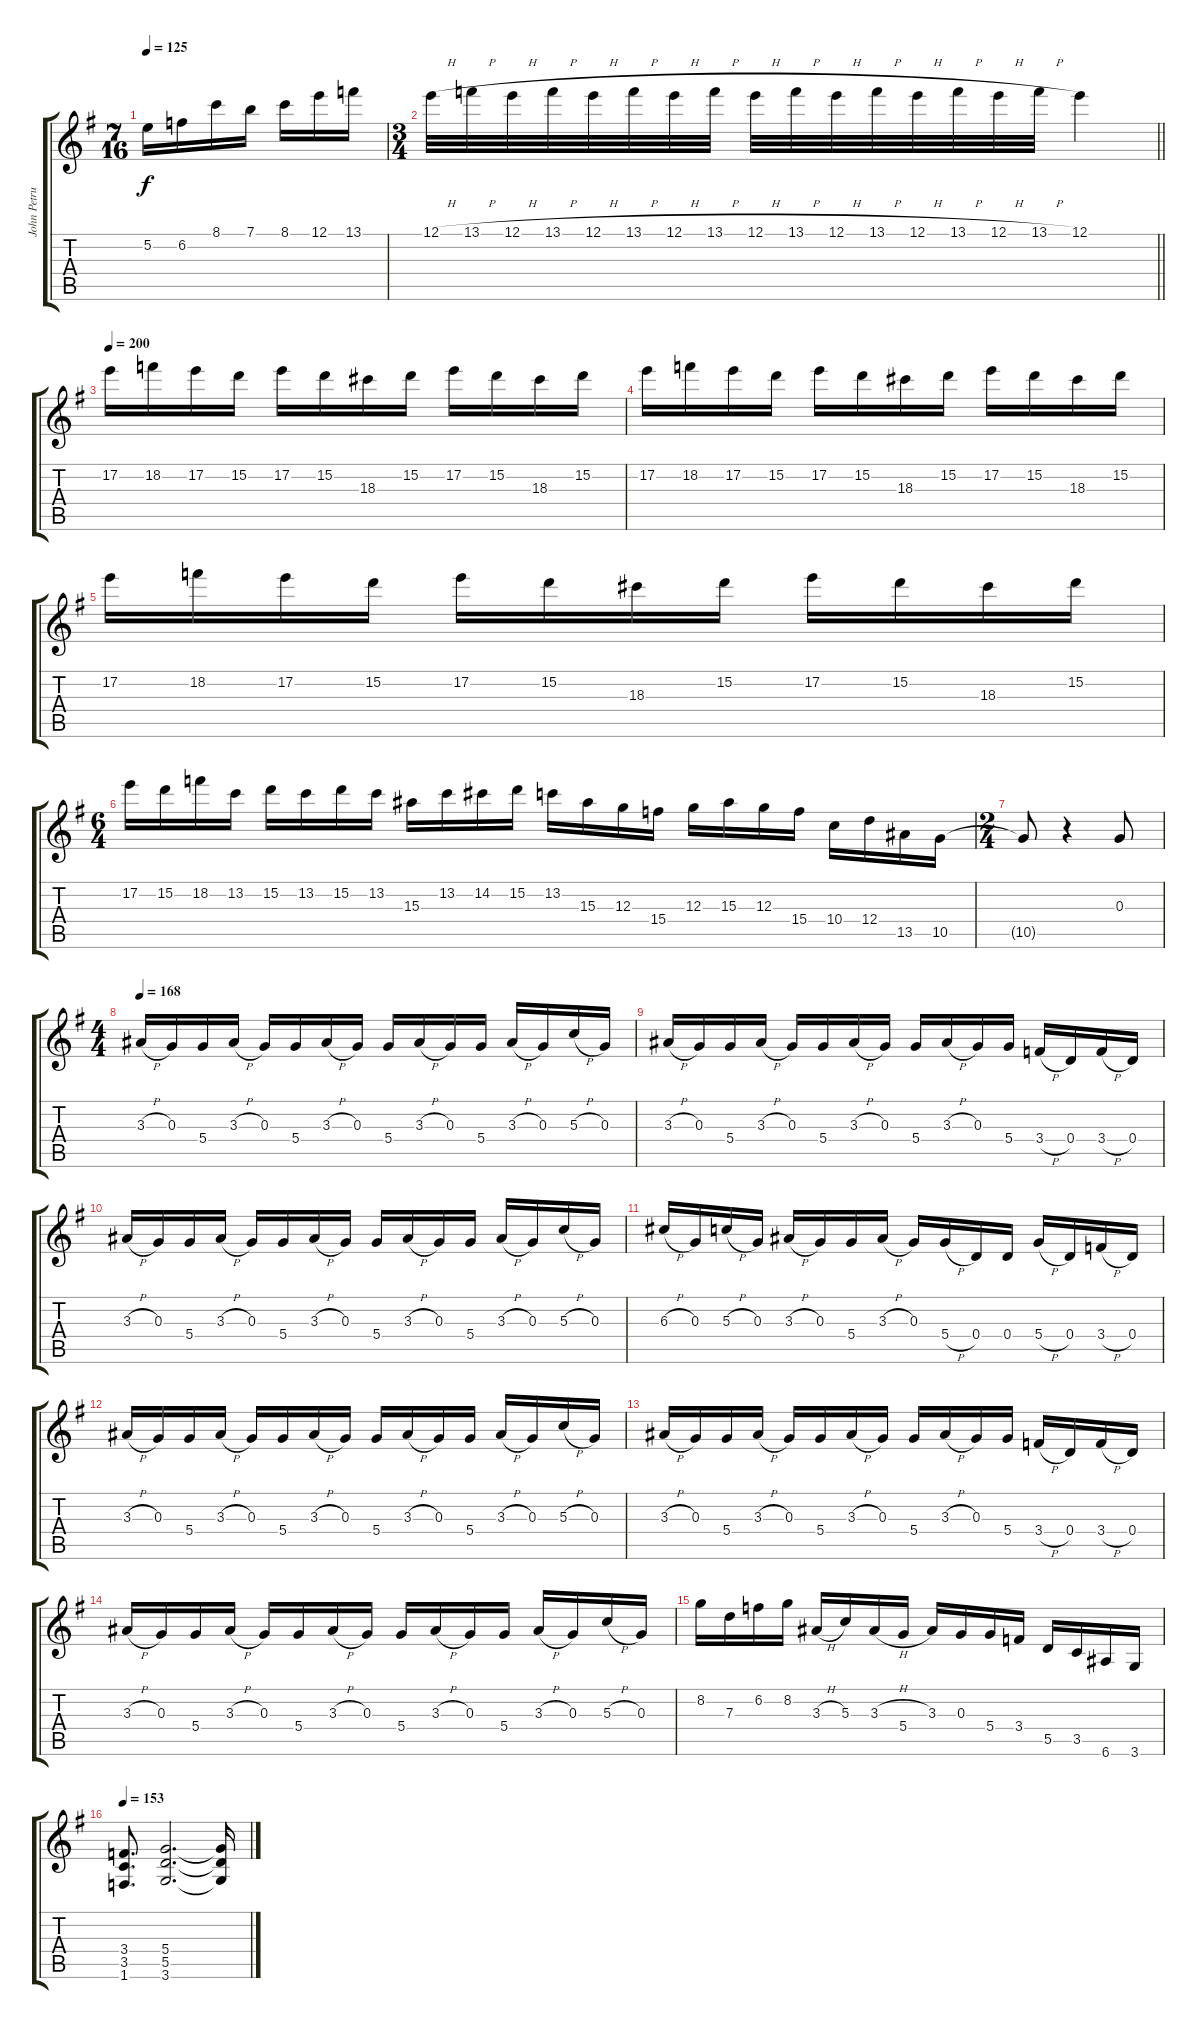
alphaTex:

\track ("John Petrucci - Guitar 6 Strings" "John Petru") {instrument distortionguitar}
\staff {score tabs}
\tuning (E4 B3 G3 D3 A2 E2) {hide}
\ts (7 16)
\tempo 125
\clef g2
\ks g
5.2.16{dy f} 6.2.16 8.1.16 7.1.16 8.1.16 12.1.16 13.1.16 |
\ts (3 4)
\barLineRight lightlight
12.1{h}.32 13.1{h}.32 12.1{h}.32 13.1{h}.32 12.1{h}.32 13.1{h}.32 12.1{h}.32 13.1{h}.32 12.1{h}.32 13.1{h}.32 12.1{h}.32 13.1{h}.32 12.1{h}.32 13.1{h}.32 12.1{h}.32 13.1{h}.32 12.1.4 |
\tempo 200
17.2.16 18.2.16 17.2.16 15.2.16 17.2.16 15.2.16 18.3.16 15.2.16 17.2.16 15.2.16 18.3.16 15.2.16 |
17.2.16 18.2.16 17.2.16 15.2.16 17.2.16 15.2.16 18.3.16 15.2.16 17.2.16 15.2.16 18.3.16 15.2.16 |
17.2.16 18.2.16 17.2.16 15.2.16 17.2.16 15.2.16 18.3.16 15.2.16 17.2.16 15.2.16 18.3.16 15.2.16 |
\ts (6 4)
17.2.16 15.2.16 18.2.16 13.2.16 15.2.16 13.2.16 15.2.16 13.2.16 15.3.16 13.2.16 14.2.16 15.2.16 13.2.16 15.3.16 12.3.16 15.4.16 12.3.16 15.3.16 12.3.16 15.4.16 10.4.16 12.4.16 13.5.16 10.5.16 |
\ts (2 4)
10.5{t}.8 r.4 0.3.8 |
\ts (4 4)
\tempo 168
3.3{h}.16 0.3.16 5.4.16 3.3{h}.16 0.3.16 5.4.16 3.3{h}.16 0.3.16 5.4.16 3.3{h}.16 0.3.16 5.4.16 3.3{h}.16 0.3.16 5.3{h}.16 0.3.16 |
3.3{h}.16 0.3.16 5.4.16 3.3{h}.16 0.3.16 5.4.16 3.3{h}.16 0.3.16 5.4.16 3.3{h}.16 0.3.16 5.4.16 3.4{h}.16 0.4.16 3.4{h}.16 0.4.16 |
3.3{h}.16 0.3.16 5.4.16 3.3{h}.16 0.3.16 5.4.16 3.3{h}.16 0.3.16 5.4.16 3.3{h}.16 0.3.16 5.4.16 3.3{h}.16 0.3.16 5.3{h}.16 0.3.16 |
6.3{h}.16 0.3.16 5.3{h}.16 0.3.16 3.3{h}.16 0.3.16 5.4.16 3.3{h}.16 0.3.16 5.4{h}.16 0.4.16 0.4.16 5.4{h}.16 0.4.16 3.4{h}.16 0.4.16 |
3.3{h}.16 0.3.16 5.4.16 3.3{h}.16 0.3.16 5.4.16 3.3{h}.16 0.3.16 5.4.16 3.3{h}.16 0.3.16 5.4.16 3.3{h}.16 0.3.16 5.3{h}.16 0.3.16 |
3.3{h}.16 0.3.16 5.4.16 3.3{h}.16 0.3.16 5.4.16 3.3{h}.16 0.3.16 5.4.16 3.3{h}.16 0.3.16 5.4.16 3.4{h}.16 0.4.16 3.4{h}.16 0.4.16 |
3.3{h}.16 0.3.16 5.4.16 3.3{h}.16 0.3.16 5.4.16 3.3{h}.16 0.3.16 5.4.16 3.3{h}.16 0.3.16 5.4.16 3.3{h}.16 0.3.16 5.3{h}.16 0.3.16 |
8.2.16 7.3.16 6.2.16 8.2.16 3.3{h}.16 5.3.16 3.3{h}.16 5.4.16 3.3.16 0.3.16 5.4.16 3.4.16 5.5.16 3.5.16 6.6.16 3.6.16 |
\tempo 153
(3.4 3.5 1.6).8{d} (5.4 5.5 3.6).2{d} (5.4{t} 5.5{t} 3.6{t}).16
